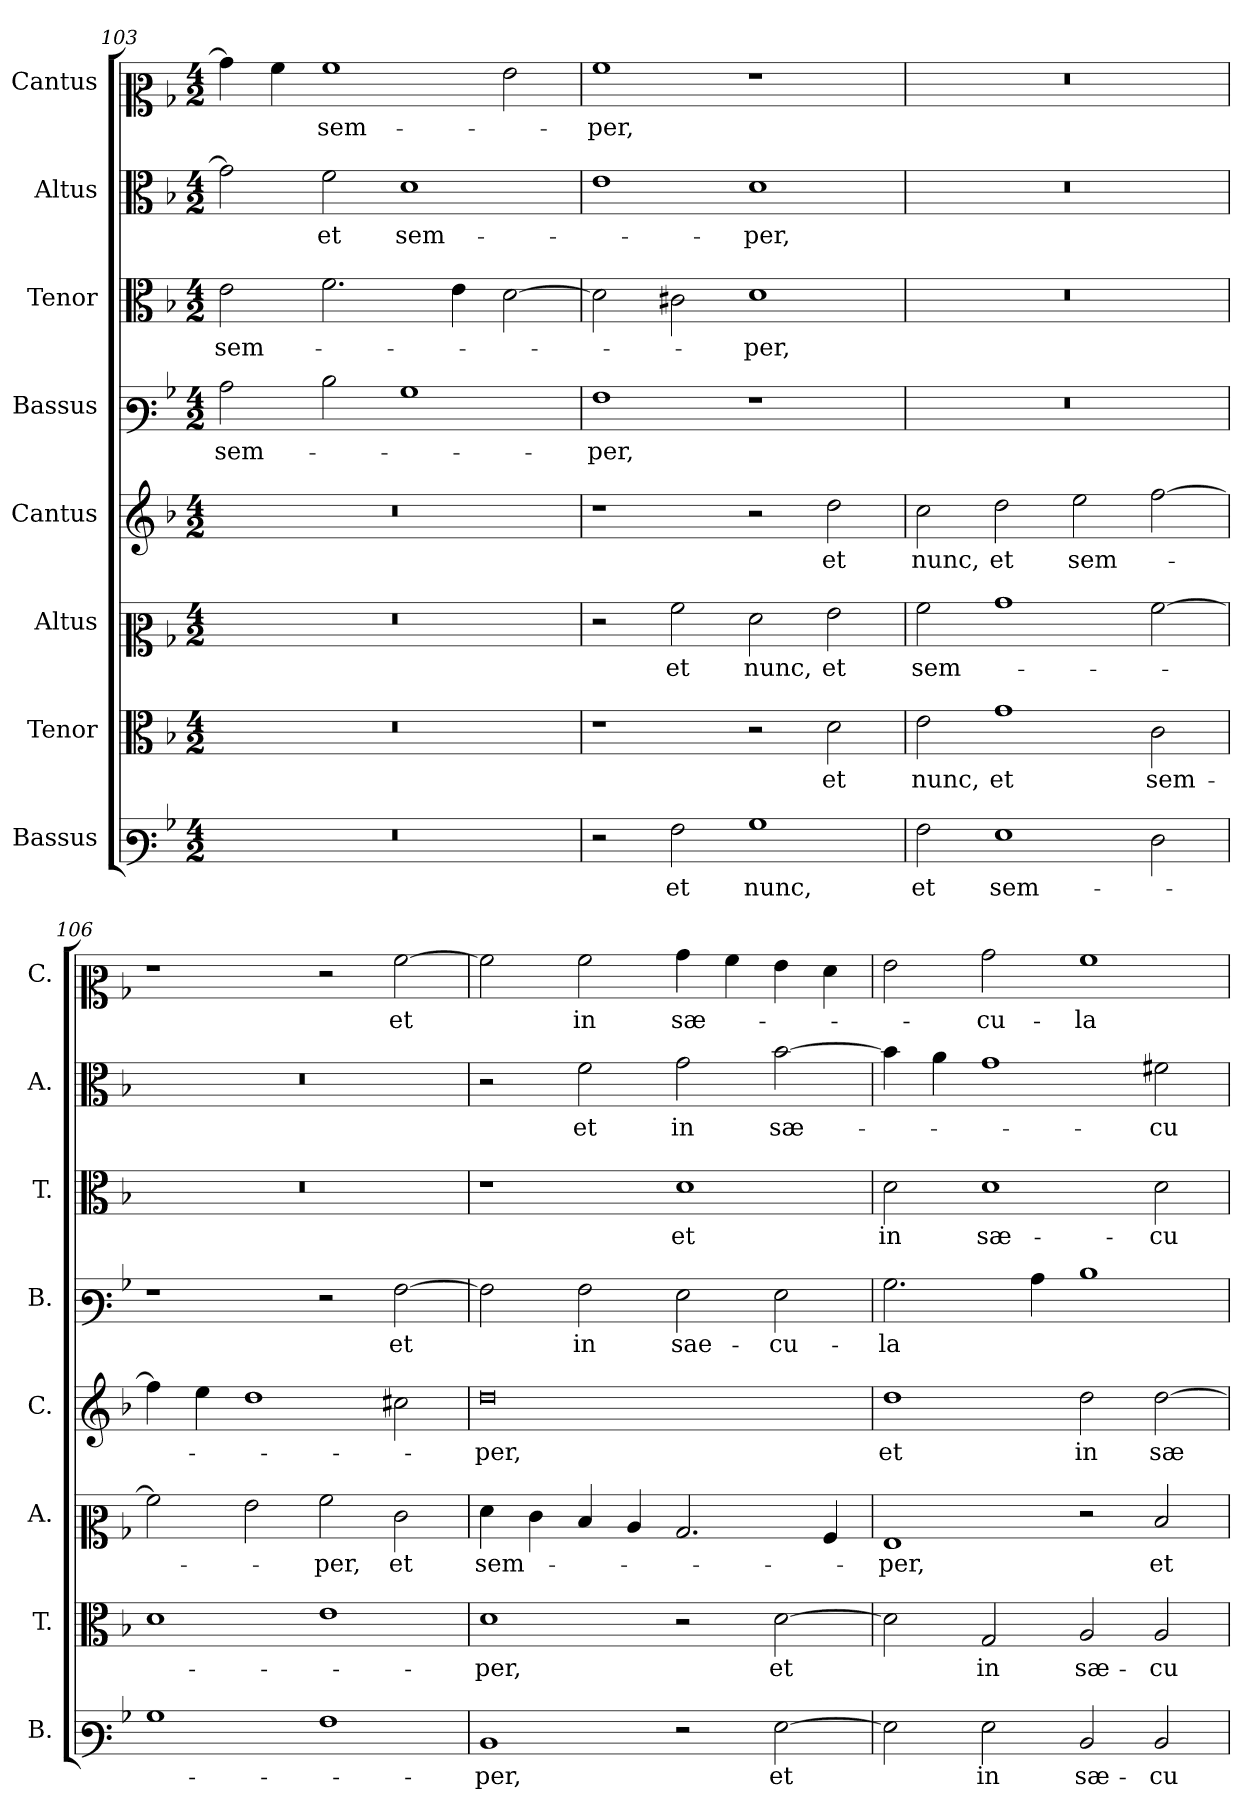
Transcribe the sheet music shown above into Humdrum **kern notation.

**kern	**text	**kern	**text	**kern	**text	**kern	**text	**kern	**text	**kern	**text	**kern	**text	**kern	**text
*part8	*part8	*part7	*part7	*part6	*part6	*part5	*part5	*part4	*part4	*part3	*part3	*part2	*part2	*part1	*part1
*staff8	*staff8	*staff7	*staff7	*staff6	*staff6	*staff5	*staff5	*staff4	*staff4	*staff3	*staff3	*staff2	*staff2	*staff1	*staff1
*I"Bassus	*	*I"Tenor	*	*I"Altus	*	*I"Cantus	*	*I"Bassus	*	*I"Tenor	*	*I"Altus	*	*I"Cantus	*
*I'B.	*	*I'T.	*	*I'A.	*	*I'C.	*	*I'B.	*	*I'T.	*	*I'A.	*	*I'C.	*
*clefF3	*	*clefC3	*	*clefC2	*	*clefG2	*	*clefF3	*	*clefC3	*	*clefC3	*	*clefC2	*
*k[b-]	*	*k[b-]	*	*k[b-]	*	*k[b-]	*	*k[b-]	*	*k[b-]	*	*k[b-]	*	*k[b-]	*
*M4/2	*	*M4/2	*	*M4/2	*	*M4/2	*	*M4/2	*	*M4/2	*	*M4/2	*	*M4/2	*
=103	=103	=103	=103	=103	=103	=103	=103	=103	=103	=103	=103	=103	=103	=103	=103
!LO:N:vis=1	!	!LO:N:vis=1	!	!LO:N:vis=1	!	!LO:N:vis=1	!	!	!	!	!	!	!	!	!
0r	.	0r	.	0r	.	0r	.	2c\	sem-	2e\	sem-	2g\]	.	4b-\]	.
.	.	.	.	.	.	.	.	.	.	.	.	.	.	4a\	.
.	.	.	.	.	.	.	.	2d\	.	2.f\	.	2f\	et	1a	sem-
.	.	.	.	.	.	.	.	1B-	.	.	.	1d	sem-	.	.
.	.	.	.	.	.	.	.	.	.	4e\	.	.	.	.	.
.	.	.	.	.	.	.	.	.	.	[2d\	.	.	.	2g\	.
=104	=104	=104	=104	=104	=104	=104	=104	=104	=104	=104	=104	=104	=104	=104	=104
2r	.	1r	.	2r	.	1r	.	1A	-per,	2d\]	.	1e	.	1a	-per,
2A\	et	.	.	2a\	et	.	.	.	.	2c#X\	.	.	.	.	.
1B-	nunc,	2r	.	2f\	nunc,	2r	.	1r	.	1d	-per,	1d	-per,	1r	.
.	.	2d\	et	2g\	et	2dd\	et	.	.	.	.	.	.	.	.
=105	=105	=105	=105	=105	=105	=105	=105	=105	=105	=105	=105	=105	=105	=105	=105
!	!	!	!	!	!	!	!	!LO:N:vis=1	!	!LO:N:vis=1	!	!LO:N:vis=1	!	!LO:N:vis=1	!
2A\	et	2e\	nunc,	2a\	sem-	2cc\	nunc,	0r	.	0r	.	0r	.	0r	.
1G	sem-	1g	et	1b-	.	2dd\	et	.	.	.	.	.	.	.	.
.	.	.	.	.	.	2ee\	sem-	.	.	.	.	.	.	.	.
2F\	.	2c\	sem-	[2a\	.	[2ff\	.	.	.	.	.	.	.	.	.
=106	=106	=106	=106	=106	=106	=106	=106	=106	=106	=106	=106	=106	=106	=106	=106
!	!	!	!	!	!	!	!	!	!	!LO:N:vis=1	!	!LO:N:vis=1	!	!	!
1B-	.	1d	.	2a\]	.	4ff\]	.	1r	.	0r	.	0r	.	1r	.
.	.	.	.	.	.	4ee\	.	.	.	.	.	.	.	.	.
.	.	.	.	2g\	.	1dd	.	.	.	.	.	.	.	.	.
1A	.	1e	.	2a\	per,	.	.	2r	.	.	.	.	.	2r	.
.	.	.	.	2e\	et	2cc#X\	.	[2A\	et	.	.	.	.	[2a\	et
=107	=107	=107	=107	=107	=107	=107	=107	=107	=107	=107	=107	=107	=107	=107	=107
1D	per,	1d	-per,	4f\	sem-	0dd	per,	2A\]	.	1r	.	2r	.	2a\]	.
.	.	.	.	4e\	.	.	.	.	.	.	.	.	.	.	.
.	.	.	.	4d/	.	.	.	2A\	in	.	.	2f\	et	2a\	in
.	.	.	.	4c/	.	.	.	.	.	.	.	.	.	.	.
2r	.	2r	.	2.B-/	.	.	.	2G\	sae-	1d	et	2g\	in	4b-\	sæ-
.	.	.	.	.	.	.	.	.	.	.	.	.	.	4a\	.
[2G\	et	[2d\	et	.	.	.	.	2G\	-cu-	.	.	[2b-\	sæ-	4g\	.
.	.	.	.	4A/	.	.	.	.	.	.	.	.	.	4f\	.
=108	=108	=108	=108	=108	=108	=108	=108	=108	=108	=108	=108	=108	=108	=108	=108
2G\]	.	2d\]	.	1G	-per,	1dd	et	2.B-\	-la	2d\	in	4b-\]	.	2g\	.
.	.	.	.	.	.	.	.	.	.	.	.	4a\	.	.	.
2G\	in	2G/	in	.	.	.	.	.	.	1d	sæ-	1g	.	2b-\	-cu-
.	.	.	.	.	.	.	.	4c\	.	.	.	.	.	.	.
2D/	sæ-	2A/	sæ-	2r	.	2dd\	in	1d	.	.	.	.	.	1a	-la
2D/	-cu-	2A/	-cu-	2d/	et	[2dd\	sæ-	.	.	2d\	-cu-	2f#X\	-cu-	.	.
=	=	=	=	=	=	=	=	=	=	=	=	=	=	=	=
*-	*-	*-	*-	*-	*-	*-	*-	*-	*-	*-	*-	*-	*-	*-	*-
